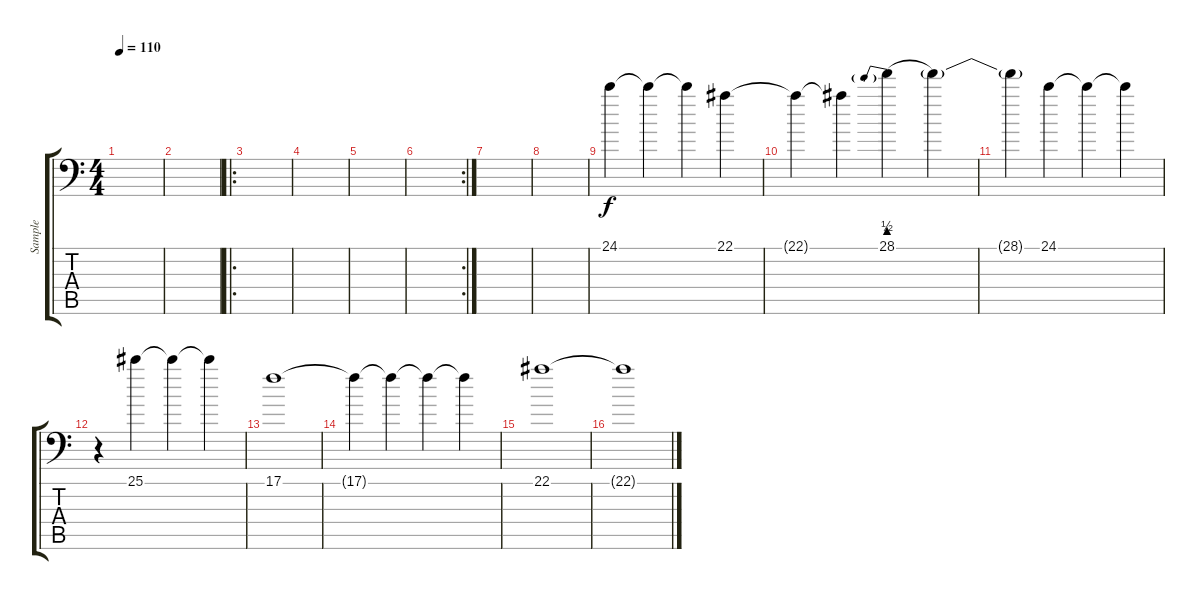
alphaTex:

\track ("Sample" "Sample") {instrument lead5charang}
\staff {score tabs}
\tuning (C4 G3 Eb3 Bb2 F2 Bb1) {hide}
\ts (4 4)
\tempo 110
\clef f4
\ks c
|
|
\ro
|
|
|
\rc 2
|
|
|
24.1.4 24.1{t}.4 24.1{t}.4 22.1.4 |
22.1{t}.4 22.1{t}.4 28.1{be (prebend 0 2 60 2)}.4 28.1{t}.4 |
28.1{t}.4 24.1.4 24.1{t}.4 24.1{t}.4 |
r.4 25.1.4 25.1{t}.4 25.1{t}.4 |
17.1.1 |
17.1{t}.4 17.1{t}.4 17.1{t}.4 17.1{t}.4 |
22.1.1 |
22.1{t}.1
